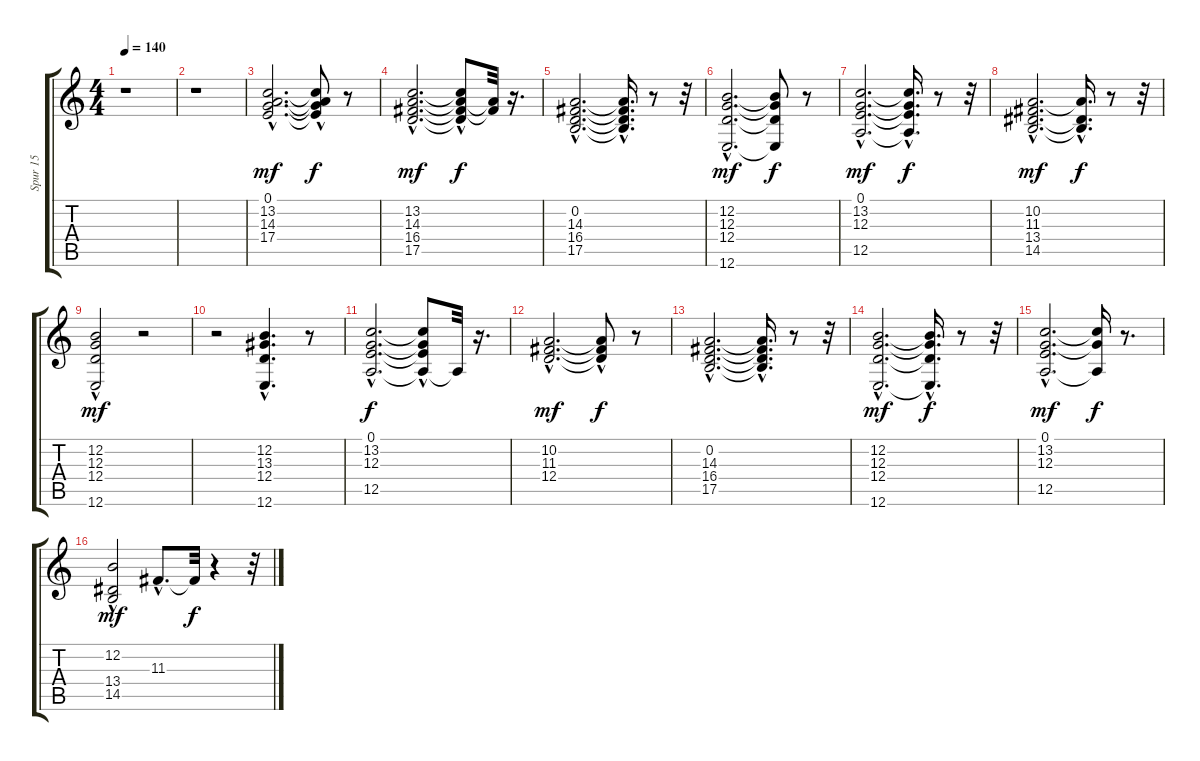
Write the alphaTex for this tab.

\track ("Spur 15" "Spur 15") {instrument electricpiano2}
\staff {score tabs}
\tuning (E4 B3 G3 D3 A2 E2) {hide}
\ts (4 4)
\tempo 140
\clef g2
\ks c
r.1{dy f} |
r.1 |
(0.1{hac} 13.2{hac} 14.3{hac} 17.4{hac}).2{d dy mf} (0.1{hac t} 13.2{t} 14.3{t} 17.4{hac t}).8{dy f} r.8 |
(13.2{hac} 14.3{hac} 16.4{hac} 17.5{hac}).2{d dy mf} (13.2{hac t} 14.3{t} 16.4{t} 17.5{t}).8{dy f} (14.3{t} 16.4{t}).32 r.16{d} |
(0.2{hac} 14.3{hac} 16.4{hac} 17.5{hac}).2{d} (0.2{hac t} 14.3{hac t} 16.4{t} 17.5{t}).16{d} r.8 r.32 |
(12.2{hac} 12.3{hac} 12.4{hac} 12.6{hac}).2{d dy mf} (12.2{t} 12.3{t} 12.4{t} 12.6{t}).8{dy f} r.8 |
(0.1{hac} 13.2{hac} 12.3{hac} 12.5{hac}).2{d dy mf} (0.1{t} 13.2{t} 12.3{t} 12.5{hac t}).16{d dy f} r.8 r.32 |
(10.2{hac} 11.3{hac} 13.4{hac} 14.5{hac}).2{d dy mf} (10.2{t} 13.4{t} 14.5{hac t}).16{d dy f} r.8 r.32 |
(12.2{hac} 12.3{hac} 12.4{hac} 12.6).2{dy mf} r.2 |
r.2 (12.2 13.3{hac} 12.4 12.6{hac}).4{d} r.8 |
(0.1{hac} 13.2{hac} 12.3{hac} 12.5{hac}).2{d dy f} (0.1{hac t} 13.2{t} 12.3{hac t} 12.5{t}).8 12.5{t}.32 r.16{d} |
(10.2{hac} 11.3{hac} 12.4{hac}).2{d dy mf} (10.2{hac t} 11.3{t} 12.4{hac t}).8{dy f} r.8 |
(0.2{hac} 14.3{hac} 16.4{hac} 17.5{hac}).2{d} (0.2{hac t} 14.3{hac t} 16.4{t} 17.5{t}).16{d} r.8 r.32 |
(12.2{hac} 12.3{hac} 12.4{hac} 12.6{hac}).2{d dy mf} (12.2{hac t} 12.3{hac t} 12.4{t} 12.6{hac t}).16{d dy f} r.8 r.32 |
(0.1{hac} 13.2{hac} 12.3{hac} 12.5{hac}).2{d dy mf} (13.2{t} 12.3{t} 12.5{t}).16{dy f} r.8{d} |
(12.2{hac} 13.4{hac} 14.5{hac}).2{dy mf} 11.3{hac}.8{d} 11.3{t}.32{dy f} r.4 r.32
